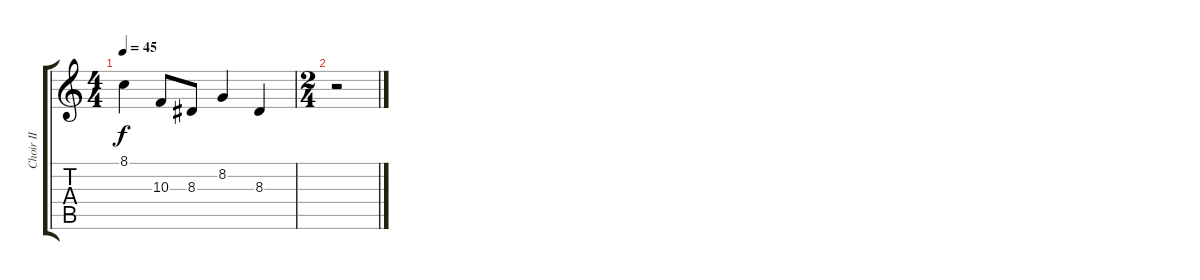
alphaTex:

\track ("Choir II" "Choir II") {instrument synthvoice}
\staff {score tabs}
\tuning (E4 B3 G3 D3 A2 E2) {hide}
\ts (4 4)
\tempo 45
\clef g2
\ks c
8.1.4{dy f} 10.3.8 8.3.8 8.2.4 8.3.4 |
\ts (2 4)
r.2
